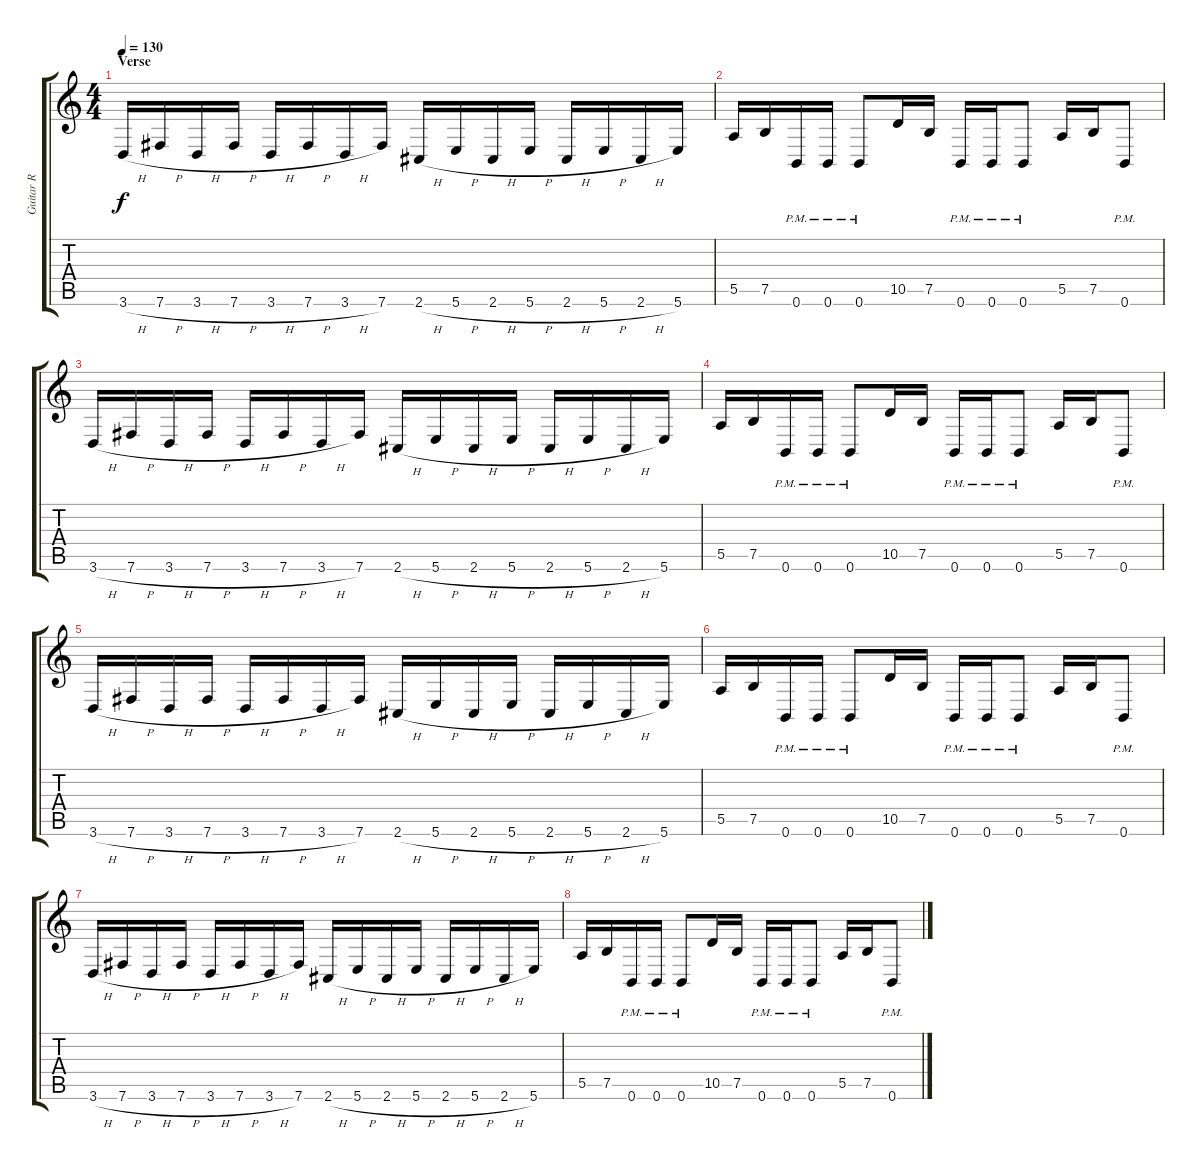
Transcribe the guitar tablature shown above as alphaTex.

\track ("Guitar R" "Guitar R") {instrument distortionguitar}
\staff {score tabs}
\tuning (B3 Gb3 D3 A2 E2 B1) {hide}
\ts (4 4)
\section ("" "Verse")
\tempo 130
\clef g2
\ks c
3.6{h}.16{dy f} 7.6{h}.16 3.6{h}.16 7.6{h}.16 3.6{h}.16 7.6{h}.16 3.6{h}.16 7.6.16 2.6{h}.16 5.6{h}.16 2.6{h}.16 5.6{h}.16 2.6{h}.16 5.6{h}.16 2.6{h}.16 5.6.16 |
5.5.16 7.5.16 0.6{pm}.16 0.6{pm}.16 0.6{pm}.8 10.5.16 7.5.16 0.6{pm}.16 0.6{pm}.16 0.6{pm}.8 5.5.16 7.5.16 0.6{pm}.8 |
3.6{h}.16 7.6{h}.16 3.6{h}.16 7.6{h}.16 3.6{h}.16 7.6{h}.16 3.6{h}.16 7.6.16 2.6{h}.16 5.6{h}.16 2.6{h}.16 5.6{h}.16 2.6{h}.16 5.6{h}.16 2.6{h}.16 5.6.16 |
5.5.16 7.5.16 0.6{pm}.16 0.6{pm}.16 0.6{pm}.8 10.5.16 7.5.16 0.6{pm}.16 0.6{pm}.16 0.6{pm}.8 5.5.16 7.5.16 0.6{pm}.8 |
3.6{h}.16 7.6{h}.16 3.6{h}.16 7.6{h}.16 3.6{h}.16 7.6{h}.16 3.6{h}.16 7.6.16 2.6{h}.16 5.6{h}.16 2.6{h}.16 5.6{h}.16 2.6{h}.16 5.6{h}.16 2.6{h}.16 5.6.16 |
5.5.16 7.5.16 0.6{pm}.16 0.6{pm}.16 0.6{pm}.8 10.5.16 7.5.16 0.6{pm}.16 0.6{pm}.16 0.6{pm}.8 5.5.16 7.5.16 0.6{pm}.8 |
3.6{h}.16 7.6{h}.16 3.6{h}.16 7.6{h}.16 3.6{h}.16 7.6{h}.16 3.6{h}.16 7.6.16 2.6{h}.16 5.6{h}.16 2.6{h}.16 5.6{h}.16 2.6{h}.16 5.6{h}.16 2.6{h}.16 5.6.16 |
5.5.16 7.5.16 0.6{pm}.16 0.6{pm}.16 0.6{pm}.8 10.5.16 7.5.16 0.6{pm}.16 0.6{pm}.16 0.6{pm}.8 5.5.16 7.5.16 0.6{pm}.8
